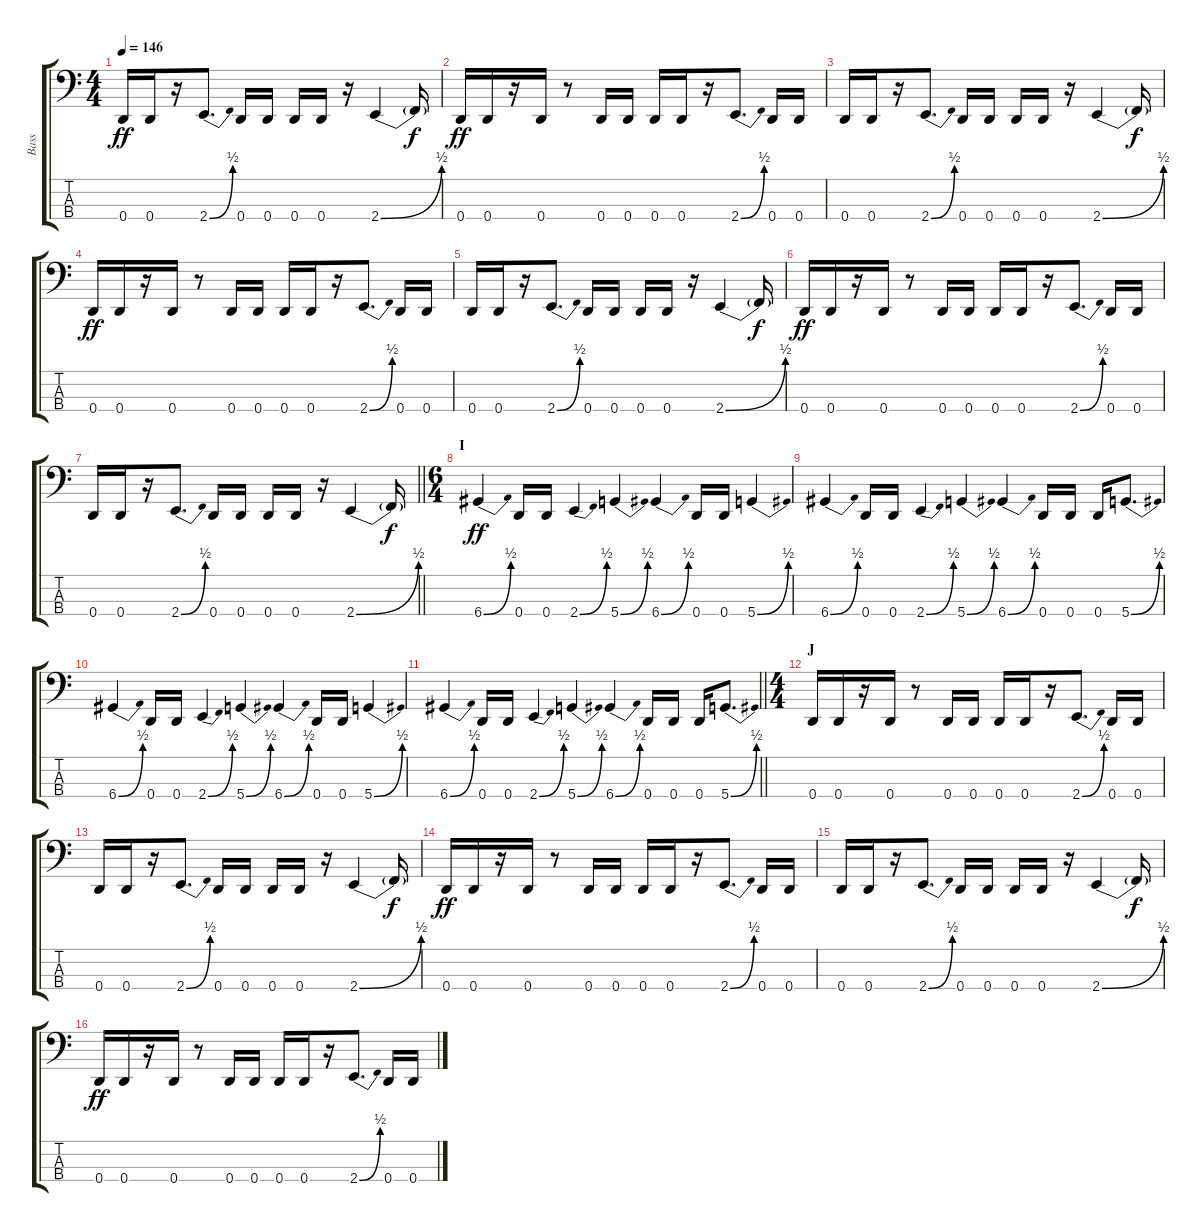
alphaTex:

\track ("Bass" "Bass") {instrument electricbasspick}
\staff {score tabs}
\tuning (G2 D2 A1 D1) {hide}
\ts (4 4)
\tempo 146
\clef f4
\ks c
0.4.16{dy ff} 0.4.16 r.16 2.4{be (bend 0 0 60 2)}.8{d} 0.4.16 0.4.16 0.4.16 0.4.16 r.16 2.4{be (bend 0 0 60 2)}.4 2.4{t}.16{dy f} |
0.4.16{dy ff} 0.4.16 r.16 0.4.16 r.8 0.4.16 0.4.16 0.4.16 0.4.16 r.16 2.4{be (bend 0 0 60 2)}.8{d} 0.4.16 0.4.16 |
0.4.16 0.4.16 r.16 2.4{be (bend 0 0 60 2)}.8{d} 0.4.16 0.4.16 0.4.16 0.4.16 r.16 2.4{be (bend 0 0 60 2)}.4 2.4{t}.16{dy f} |
0.4.16{dy ff} 0.4.16 r.16 0.4.16 r.8 0.4.16 0.4.16 0.4.16 0.4.16 r.16 2.4{be (bend 0 0 60 2)}.8{d} 0.4.16 0.4.16 |
0.4.16 0.4.16 r.16 2.4{be (bend 0 0 60 2)}.8{d} 0.4.16 0.4.16 0.4.16 0.4.16 r.16 2.4{be (bend 0 0 60 2)}.4 2.4{t}.16{dy f} |
0.4.16{dy ff} 0.4.16 r.16 0.4.16 r.8 0.4.16 0.4.16 0.4.16 0.4.16 r.16 2.4{be (bend 0 0 60 2)}.8{d} 0.4.16 0.4.16 |
\barLineRight lightlight
0.4.16 0.4.16 r.16 2.4{be (bend 0 0 60 2)}.8{d} 0.4.16 0.4.16 0.4.16 0.4.16 r.16 2.4{be (bend 0 0 60 2)}.4 2.4{t}.16{dy f} |
\ts (6 4)
\section ("" "I")
6.4{be (bend 0 0 60 2)}.4{dy ff} 0.4.16 0.4.16 2.4{be (bend 0 0 60 2)}.4 5.4{be (bend 0 0 60 2)}.4 6.4{be (bend 0 0 60 2)}.4 0.4.16 0.4.16 5.4{be (bend 0 0 60 2)}.4 |
6.4{be (bend 0 0 60 2)}.4 0.4.16 0.4.16 2.4{be (bend 0 0 60 2)}.4 5.4{be (bend 0 0 60 2)}.4 6.4{be (bend 0 0 60 2)}.4 0.4.16 0.4.16 0.4.16 5.4{be (bend 0 0 60 2)}.8{d} |
6.4{be (bend 0 0 60 2)}.4 0.4.16 0.4.16 2.4{be (bend 0 0 60 2)}.4 5.4{be (bend 0 0 60 2)}.4 6.4{be (bend 0 0 60 2)}.4 0.4.16 0.4.16 5.4{be (bend 0 0 60 2)}.4 |
\barLineRight lightlight
6.4{be (bend 0 0 60 2)}.4 0.4.16 0.4.16 2.4{be (bend 0 0 60 2)}.4 5.4{be (bend 0 0 60 2)}.4 6.4{be (bend 0 0 60 2)}.4 0.4.16 0.4.16 0.4.16 5.4{be (bend 0 0 60 2)}.8{d} |
\ts (4 4)
\section ("" "J")
0.4.16 0.4.16 r.16 0.4.16 r.8 0.4.16 0.4.16 0.4.16 0.4.16 r.16 2.4{be (bend 0 0 60 2)}.8{d} 0.4.16 0.4.16 |
0.4.16 0.4.16 r.16 2.4{be (bend 0 0 60 2)}.8{d} 0.4.16 0.4.16 0.4.16 0.4.16 r.16 2.4{be (bend 0 0 60 2)}.4 2.4{t}.16{dy f} |
0.4.16{dy ff} 0.4.16 r.16 0.4.16 r.8 0.4.16 0.4.16 0.4.16 0.4.16 r.16 2.4{be (bend 0 0 60 2)}.8{d} 0.4.16 0.4.16 |
0.4.16 0.4.16 r.16 2.4{be (bend 0 0 60 2)}.8{d} 0.4.16 0.4.16 0.4.16 0.4.16 r.16 2.4{be (bend 0 0 60 2)}.4 2.4{t}.16{dy f} |
0.4.16{dy ff} 0.4.16 r.16 0.4.16 r.8 0.4.16 0.4.16 0.4.16 0.4.16 r.16 2.4{be (bend 0 0 60 2)}.8{d} 0.4.16 0.4.16
